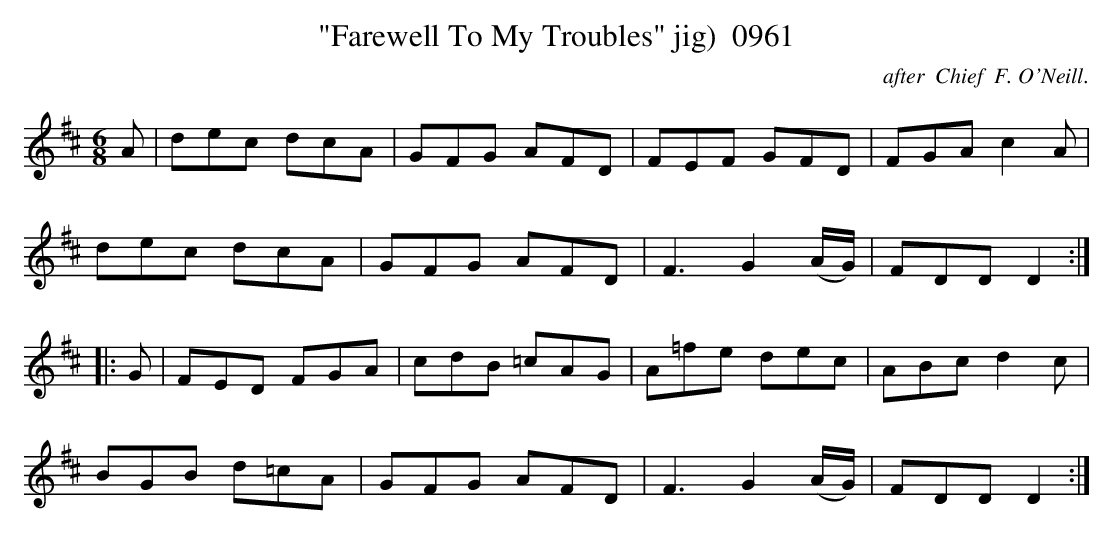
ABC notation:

X:1
T:"Farewell To My Troubles" jig)  0961
C:after  Chief  F. O'Neill.
BRENNAN July 2003 (HTTP://WWW.SOSYOURMOM.COM)
M:6/8
L:1/8
K:D
A|dec dcA|GFG AFD|FEF GFD|FGA c2A|
dec dcA|GFG AFD|F3G2(A/2G/2)|FDD D2:|
|:G|FED FGA|cdB =cAG|A=fe dec|ABc d2c|
BGB d=cA|GFG AFD|F3G2(A/2G/2)|FDD D2:|
